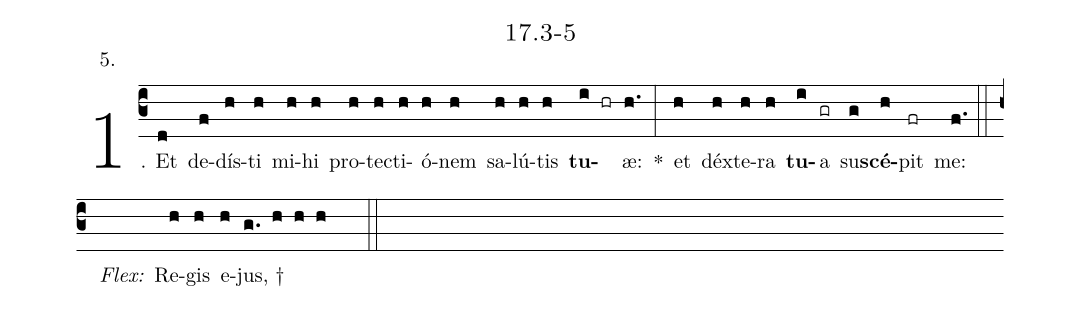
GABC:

name: 17.3-5;
annotation: 5.;
%%
(c3)1. Et(d) de(f)dís(h)ti(h) mi(h)hi(h) pro(h)tec(h)ti(h)ó(h)nem(h) sa(h)lú(h)tis(h) <b>tu</b>(i hr)æ:(h.) *(:) et(h) déx(h)te(h)ra(h) <b>tu</b>(i)a(gr) su(g)<b>scé</b>(h)pit(fr) me:(f.) (::)
<i>Flex:</i>()  Re(h)gis(h) e(h)jus, †(g. h h h  ::)

%E(h) u(h) o(i) u(g) a(h) e.(f.) (::)
